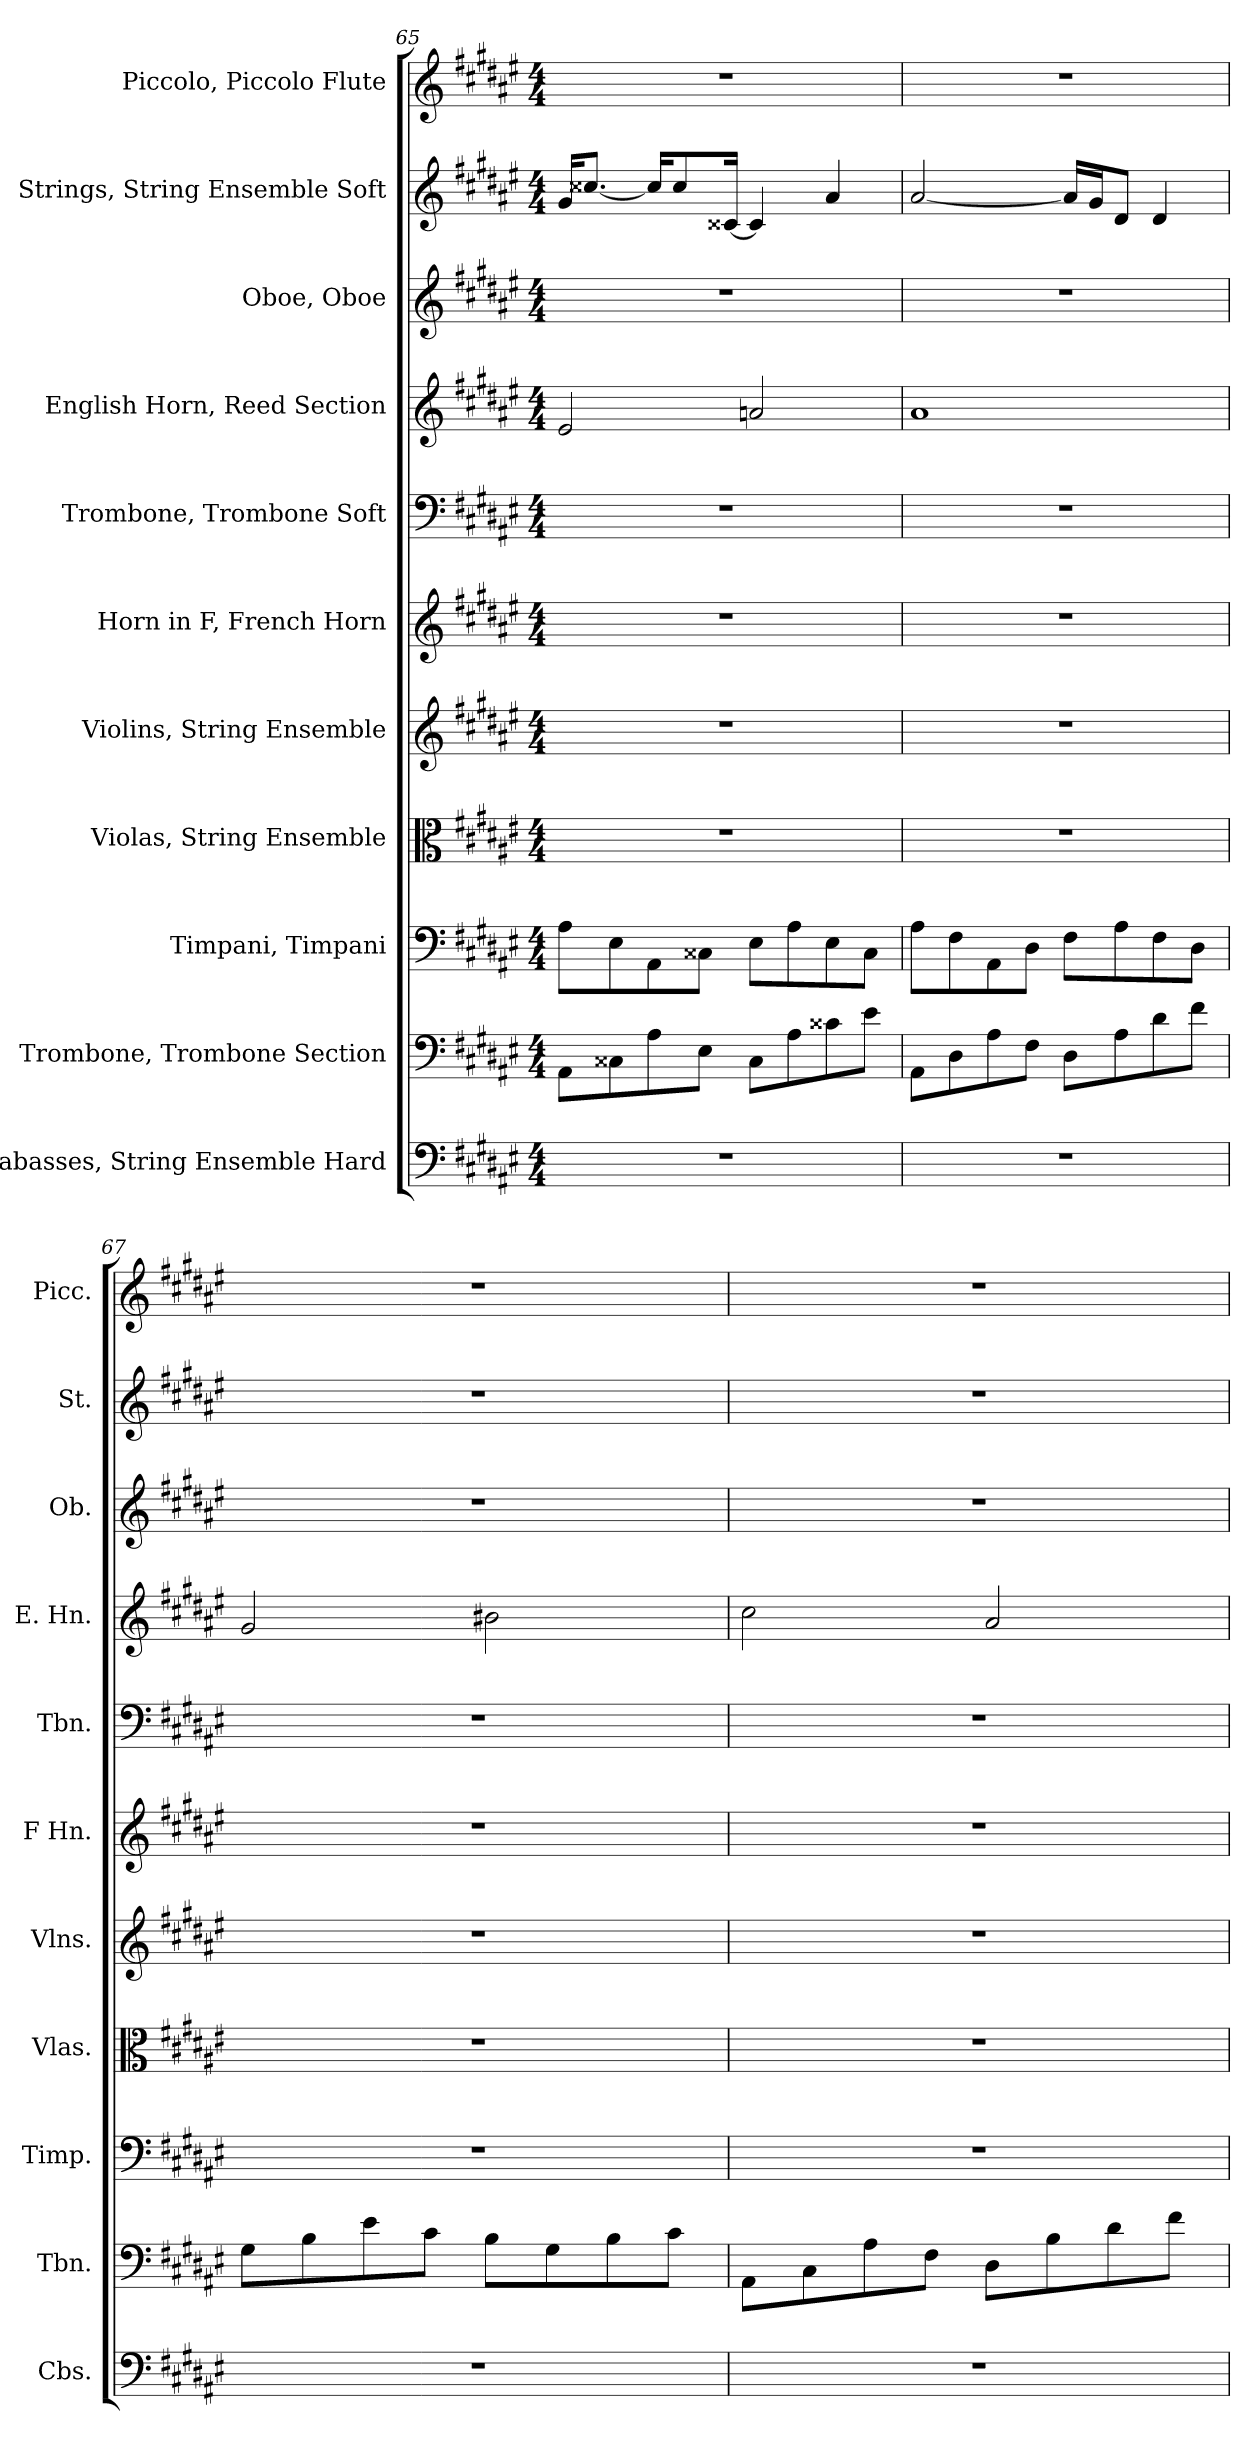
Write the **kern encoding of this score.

**kern	**kern	**kern	**kern	**kern	**kern	**kern	**kern	**kern	**kern	**kern
*part11	*part10	*part9	*part8	*part7	*part6	*part5	*part4	*part3	*part2	*part1
*staff11	*staff10	*staff9	*staff8	*staff7	*staff6	*staff5	*staff4	*staff3	*staff2	*staff1
*I"Contrabasses, String Ensemble Hard	*I"Trombone, Trombone Section	*I"Timpani, Timpani	*I"Violas, String Ensemble	*I"Violins, String Ensemble	*I"Horn in F, French Horn	*I"Trombone, Trombone Soft	*I"English Horn, Reed Section	*I"Oboe, Oboe	*I"Strings, String Ensemble Soft	*I"Piccolo, Piccolo Flute
*I'Cbs.	*I'Tbn.	*I'Timp.	*I'Vlas.	*I'Vlns.	*I'F Hn.	*I'Tbn.	*I'E. Hn.	*I'Ob.	*I'St.	*I'Picc.
!!LO:PB:g=z
*clefF4	*clefF4	*clefF4	*clefC3	*clefG2	*clefG2	*clefF4	*clefG2	*clefG2	*clefG2	*clefG2
*ITrd7c12	*	*	*	*	*ITrd4c7	*	*ITrd4c7	*	*	*ITrd-7c-12
*k[f#c#g#d#a#e#]	*k[f#c#g#d#a#e#]	*k[f#c#g#d#a#e#]	*k[f#c#g#d#a#e#]	*k[f#c#g#d#a#e#]	*k[f#c#g#d#a#]	*k[f#c#g#d#a#e#]	*k[f#c#g#d#a#]	*k[f#c#g#d#a#e#]	*k[f#c#g#d#a#e#]	*k[f#c#g#d#a#e#]
*M4/4	*M4/4	*M4/4	*M4/4	*M4/4	*M4/4	*M4/4	*M4/4	*M4/4	*M4/4	*M4/4
=65	=65	=65	=65	=65	=65	=65	=65	=65	=65	=65
1r	8AA#\L	8A#\L	1r	1r	1r	1r	2A#/	1r	16g#/KL	1r
.	.	.	.	.	.	.	.	.	[8.cc##X/J	.
.	8C##X\	8E#\	.	.	.	.	.	.	.	.
.	8A#\	8AA#\	.	.	.	.	.	.	16cc##/KL]	.
.	.	.	.	.	.	.	.	.	8cc##/	.
.	8E#\J	8C##X\J	.	.	.	.	.	.	.	.
.	.	.	.	.	.	.	.	.	[16c##X/Jk	.
.	8C##\L	8E#\L	.	.	.	.	2dn/	.	4c##/]	.
.	8A#\	8A#\	.	.	.	.	.	.	.	.
.	8c##X\	8E#\	.	.	.	.	.	.	4a#/	.
.	8e#\J	8C##\J	.	.	.	.	.	.	.	.
=66	=66	=66	=66	=66	=66	=66	=66	=66	=66	=66
1r	8AA#\L	8A#\L	1r	1r	1r	1r	1d#	1r	[2a#/	1r
.	8D#\	8F#\	.	.	.	.	.	.	.	.
.	8A#\	8AA#\	.	.	.	.	.	.	.	.
.	8F#\J	8D#\J	.	.	.	.	.	.	.	.
.	8D#\L	8F#\L	.	.	.	.	.	.	16a#/LL]	.
.	.	.	.	.	.	.	.	.	16g#/J	.
.	8A#\	8A#\	.	.	.	.	.	.	8d#/J	.
.	8d#\	8F#\	.	.	.	.	.	.	4d#/	.
.	8f#\J	8D#\J	.	.	.	.	.	.	.	.
=67	=67	=67	=67	=67	=67	=67	=67	=67	=67	=67
1r	8G#\L	1r	1r	1r	1r	1r	2c#/	1r	1r	1r
.	8B\	.	.	.	.	.	.	.	.	.
.	8e#\	.	.	.	.	.	.	.	.	.
.	8c#\J	.	.	.	.	.	.	.	.	.
.	8B\L	.	.	.	.	.	2e#X\	.	.	.
.	8G#\	.	.	.	.	.	.	.	.	.
.	8B\	.	.	.	.	.	.	.	.	.
.	8c#\J	.	.	.	.	.	.	.	.	.
=68	=68	=68	=68	=68	=68	=68	=68	=68	=68	=68
1r	8AA#\L	1r	1r	1r	1r	1r	2f#\	1r	1r	1r
.	8C#\	.	.	.	.	.	.	.	.	.
.	8A#\	.	.	.	.	.	.	.	.	.
.	8F#\J	.	.	.	.	.	.	.	.	.
.	8D#\L	.	.	.	.	.	2d#/	.	.	.
.	8B\	.	.	.	.	.	.	.	.	.
.	8d#\	.	.	.	.	.	.	.	.	.
.	8f#\J	.	.	.	.	.	.	.	.	.
=	=	=	=	=	=	=	=	=	=	=
*-	*-	*-	*-	*-	*-	*-	*-	*-	*-	*-
